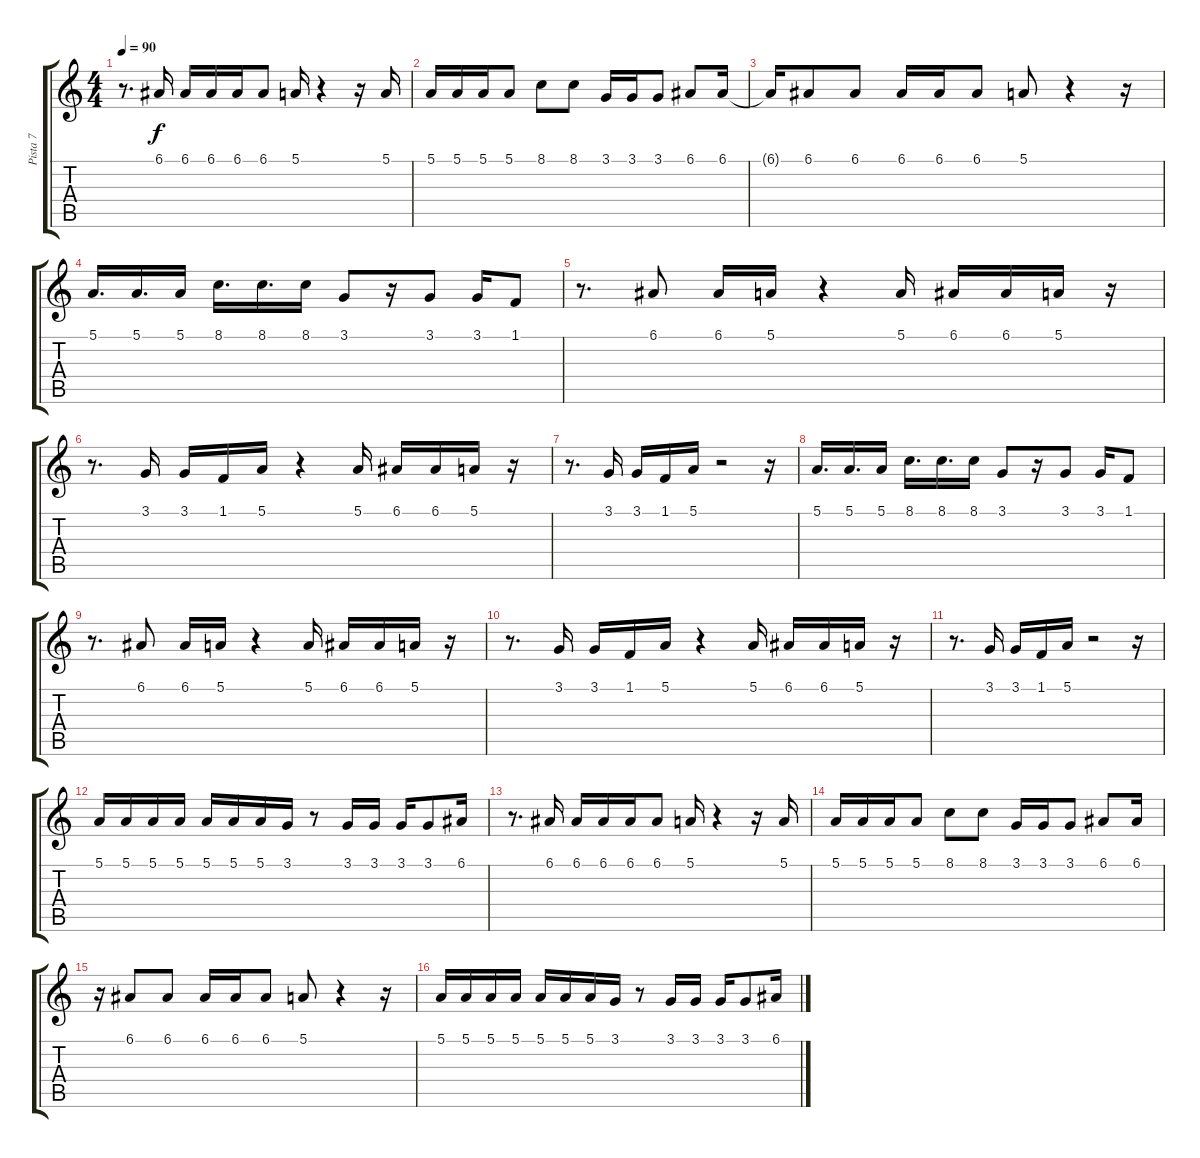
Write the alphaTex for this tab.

\track ("Pista 7" "Pista 7") {instrument fx4atmosphere}
\staff {score tabs}
\tuning (E4 B3 G3 D3 A2 E2) {hide}
\ts (4 4)
\tempo 90
\clef g2
\ks c
r.8{d dy f} 6.1.16 6.1.16 6.1.16 6.1.16 6.1.8 5.1.16 r.4 r.16 5.1.16 |
5.1.16 5.1.16 5.1.16 5.1.8 8.1.8 8.1.8 3.1.16 3.1.16 3.1.8 6.1.8 6.1.16 |
6.1{t}.16 6.1.8 6.1.8 6.1.16 6.1.16 6.1.8 5.1.8 r.4 r.16 |
5.1.16{d} 5.1.16{d} 5.1.16 8.1.16{d} 8.1.16{d} 8.1.16 3.1.8 r.16 3.1.8 3.1.16 1.1.8 |
r.8{d} 6.1.8 6.1.16 5.1.16 r.4 5.1.16 6.1.16 6.1.16 5.1.16 r.16 |
r.8{d} 3.1.16 3.1.16 1.1.16 5.1.16 r.4 5.1.16 6.1.16 6.1.16 5.1.16 r.16 |
r.8{d} 3.1.16 3.1.16 1.1.16 5.1.16 r.2 r.16 |
5.1.16{d} 5.1.16{d} 5.1.16 8.1.16{d} 8.1.16{d} 8.1.16 3.1.8 r.16 3.1.8 3.1.16 1.1.8 |
r.8{d} 6.1.8 6.1.16 5.1.16 r.4 5.1.16 6.1.16 6.1.16 5.1.16 r.16 |
r.8{d} 3.1.16 3.1.16 1.1.16 5.1.16 r.4 5.1.16 6.1.16 6.1.16 5.1.16 r.16 |
r.8{d} 3.1.16 3.1.16 1.1.16 5.1.16 r.2 r.16 |
5.1.16 5.1.16 5.1.16 5.1.16 5.1.16 5.1.16 5.1.16 3.1.16 r.8 3.1.16 3.1.16 3.1.16 3.1.8 6.1.16 |
r.8{d} 6.1.16 6.1.16 6.1.16 6.1.16 6.1.8 5.1.16 r.4 r.16 5.1.16 |
5.1.16 5.1.16 5.1.16 5.1.8 8.1.8 8.1.8 3.1.16 3.1.16 3.1.8 6.1.8 6.1.16 |
r.16 6.1.8 6.1.8 6.1.16 6.1.16 6.1.8 5.1.8 r.4 r.16 |
5.1.16 5.1.16 5.1.16 5.1.16 5.1.16 5.1.16 5.1.16 3.1.16 r.8 3.1.16 3.1.16 3.1.16 3.1.8 6.1.16
